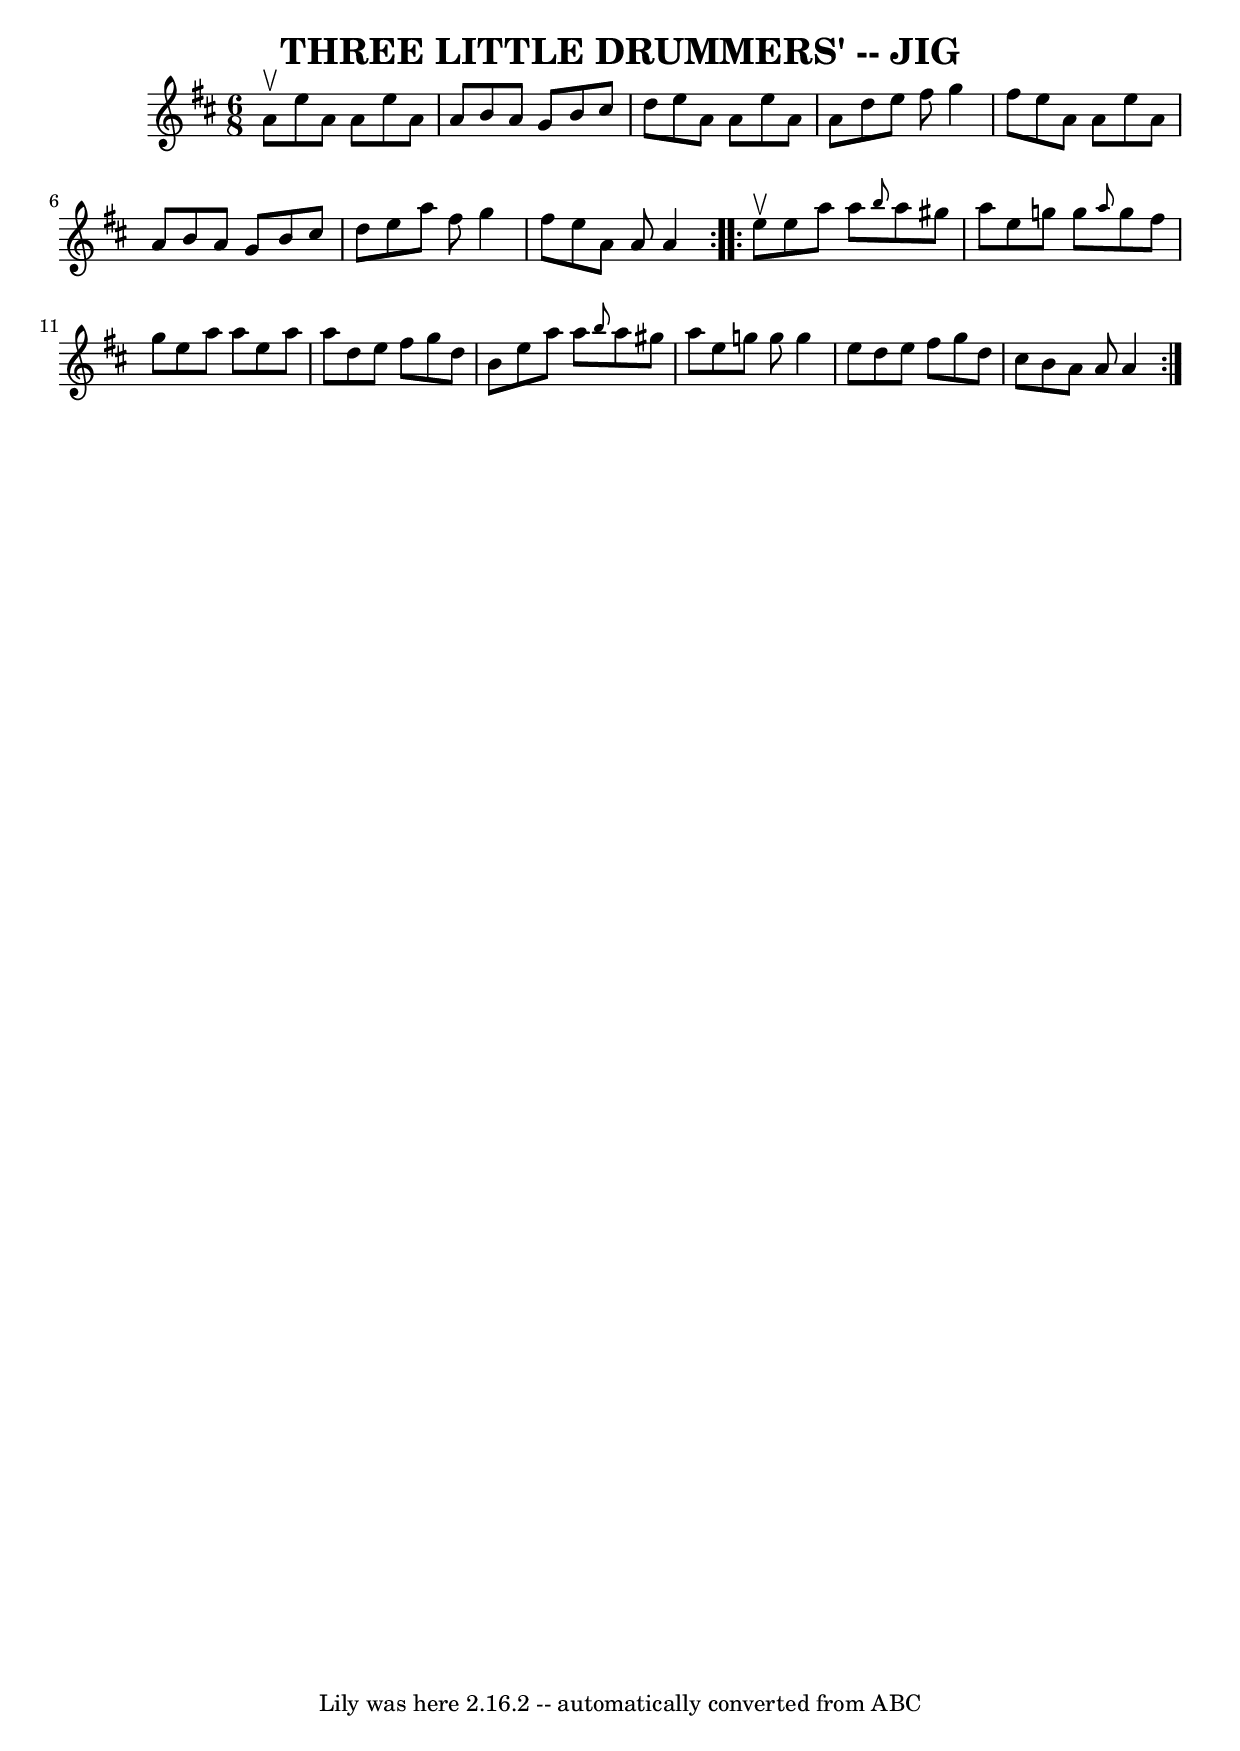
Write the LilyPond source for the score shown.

\version "2.16.2"
\include "Mammoth.ily"
\header {
  %% book = "Ryan's Mammoth Collection of Fiddle Tunes"
  crossRefNumber = "1"
  footnotes = ""
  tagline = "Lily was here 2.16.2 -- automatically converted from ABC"
  title = "THREE LITTLE DRUMMERS' -- JIG"

}
voicedefault =  {



  \repeat volta 2 {

    \time 6/8 
    \key a \mixolydian
 a'8^\upbow       |
    e''8 a'8 a'8  
    e''8 a'8 a'8    |
    b'8 a'8 g'8 b'8 cis''8 d''8   
    |
    e''8 a'8 a'8 e''8 a'8 a'8    |
    d''8 e''8 
    fis''8 g''4 fis''8        |
    e''8 a'8 a'8 e''8 a'8 
    a'8    |
    b'8 a'8 g'8 b'8 cis''8 d''8    |
    
    e''8 a''8 fis''8 g''4 fis''8    |
    e''8 a'8 a'8    
    a'4    
  }     
  \repeat volta 2 {
    e''8^\upbow       |
    e''8 a''8    
    a''8  \grace { b''8  
		 } a''8 gis''8 a''8    |
    e''8 g''!8  
    g''8  \grace { a''8  
		 } g''8 fis''8 g''8    |
    e''8 a''8 
    a''8 e''8 a''8 a''8    |
    d''8 e''8 fis''8 g''8    
    d''8 b'8        |
    e''8 a''8 a''8  \grace { b''8  
			   } a''8  
    gis''8 a''8    |
    e''8 g''!8 g''8 g''4 e''8    
    |
    d''8 e''8 fis''8 g''8 d''8 cis''8    |
    b'8   
    a'8 a'8 a'4    
  }   

}

\score{
  <<

    \context Staff="default"
    {
      \voicedefault 
      
    }

  >>
  \layout {
    
  }
  \midi {
  }

}
